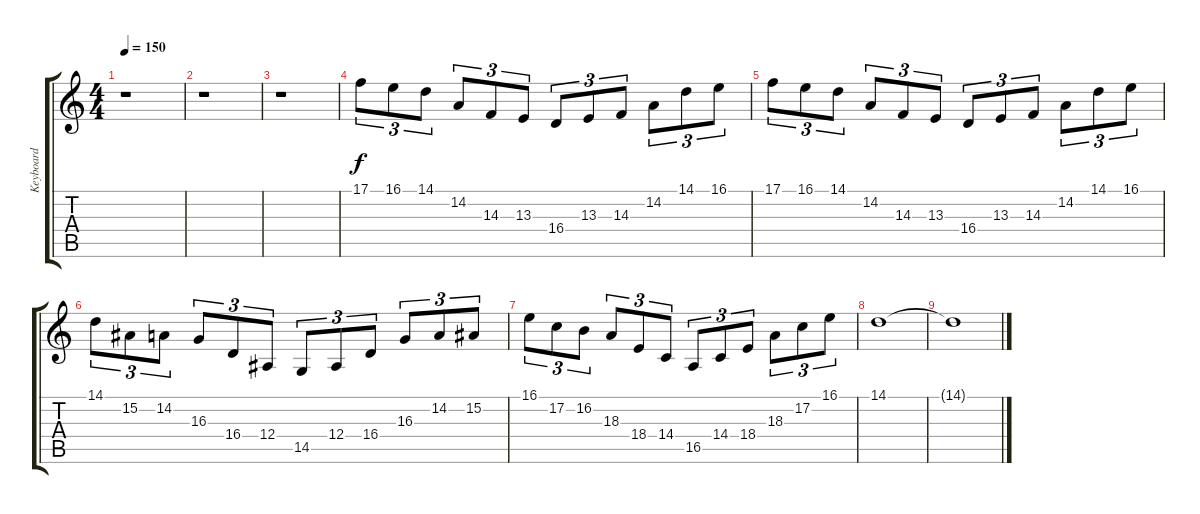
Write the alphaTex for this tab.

\track ("Keyboard" "Keyboard") {instrument pad1newage}
\staff {score tabs}
\tuning (C4 G3 Eb3 Bb2 F2 C2) {hide}
\ts (4 4)
\tempo 150
\clef g2
\ks c
r.1{dy f} |
r.1 |
r.1 |
17.1.8{tu (3 2) volume 11 instrument musicbox} 16.1.8{tu (3 2)} 14.1.8{tu (3 2)} 14.2.8{tu (3 2)} 14.3.8{tu (3 2)} 13.3.8{tu (3 2)} 16.4.8{tu (3 2)} 13.3.8{tu (3 2)} 14.3.8{tu (3 2)} 14.2.8{tu (3 2)} 14.1.8{tu (3 2)} 16.1.8{tu (3 2)} |
17.1.8{tu (3 2)} 16.1.8{tu (3 2)} 14.1.8{tu (3 2)} 14.2.8{tu (3 2)} 14.3.8{tu (3 2)} 13.3.8{tu (3 2)} 16.4.8{tu (3 2)} 13.3.8{tu (3 2)} 14.3.8{tu (3 2)} 14.2.8{tu (3 2)} 14.1.8{tu (3 2)} 16.1.8{tu (3 2)} |
14.1.8{tu (3 2)} 15.2.8{tu (3 2)} 14.2.8{tu (3 2)} 16.3.8{tu (3 2)} 16.4.8{tu (3 2)} 12.4.8{tu (3 2)} 14.5.8{tu (3 2)} 12.4.8{tu (3 2)} 16.4.8{tu (3 2)} 16.3.8{tu (3 2)} 14.2.8{tu (3 2)} 15.2.8{tu (3 2)} |
16.1.8{tu (3 2)} 17.2.8{tu (3 2)} 16.2.8{tu (3 2)} 18.3.8{tu (3 2)} 18.4.8{tu (3 2)} 14.4.8{tu (3 2)} 16.5.8{tu (3 2)} 14.4.8{tu (3 2)} 18.4.8{tu (3 2)} 18.3.8{tu (3 2)} 17.2.8{tu (3 2)} 16.1.8{tu (3 2)} |
14.1.1 |
14.1{t}.1
